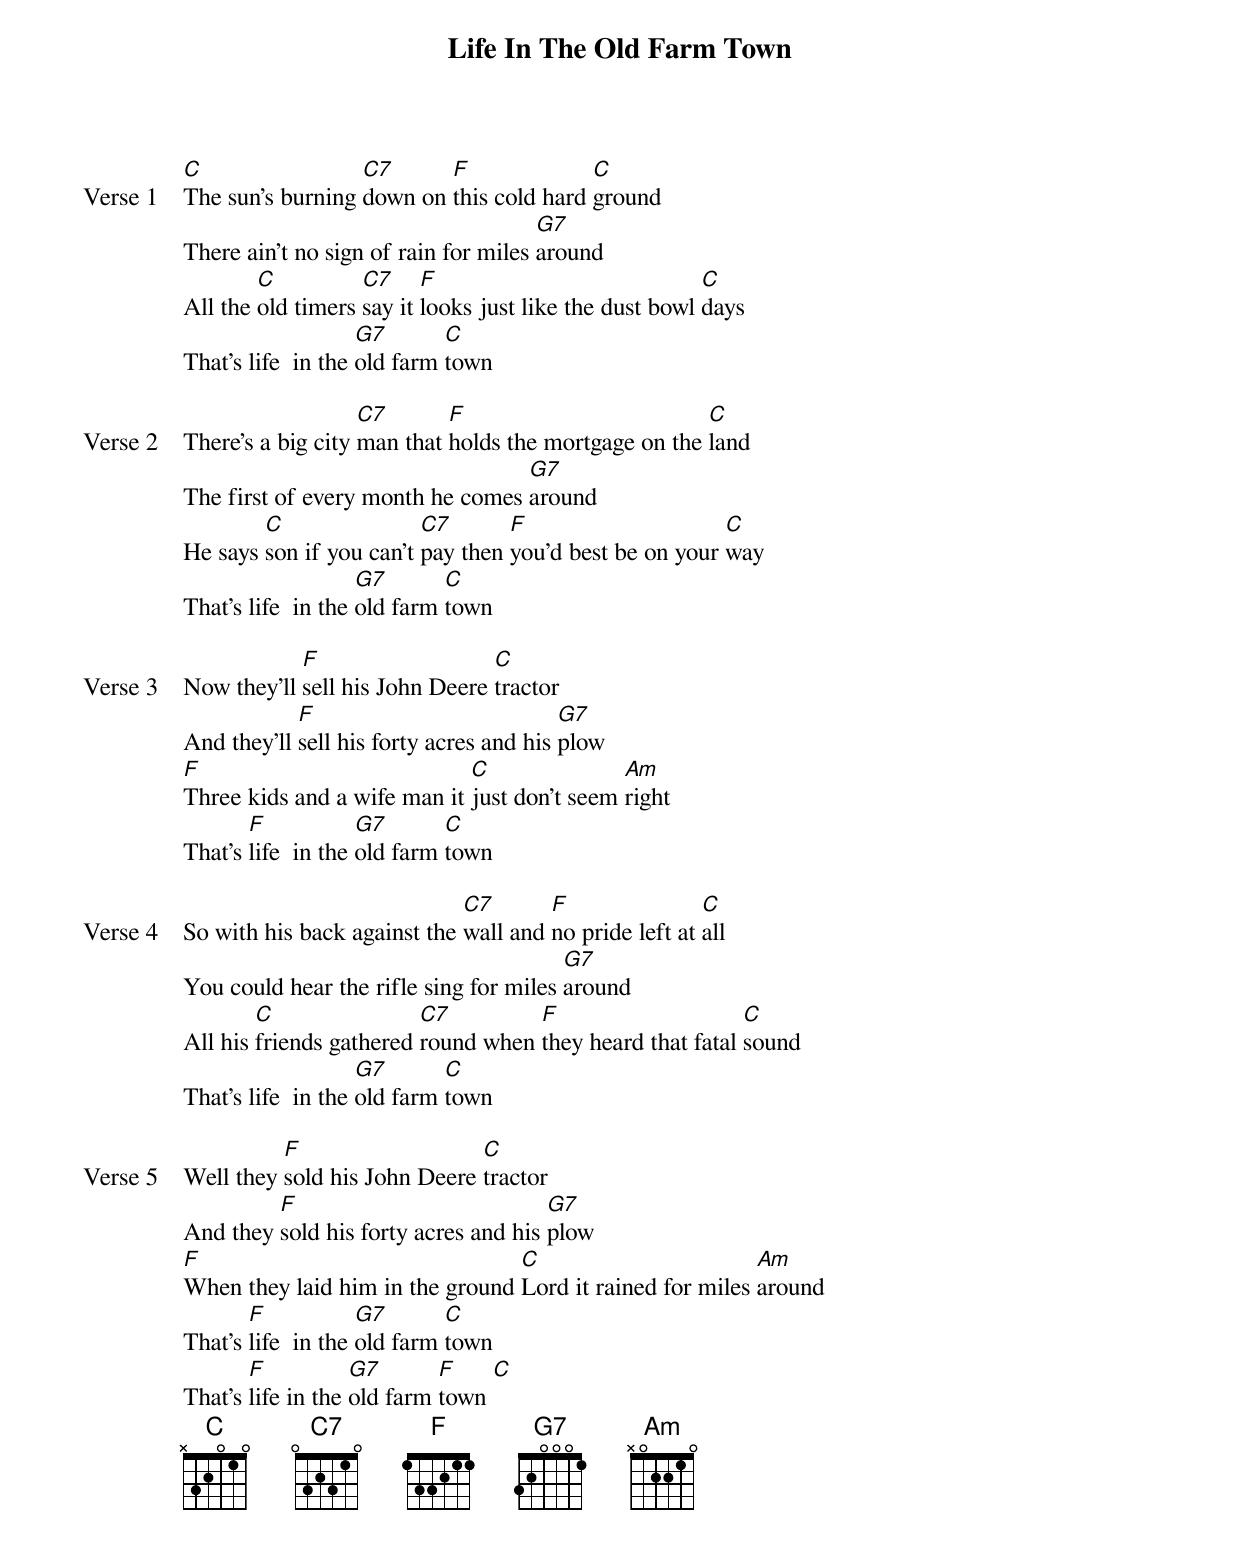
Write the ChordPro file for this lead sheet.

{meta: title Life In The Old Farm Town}
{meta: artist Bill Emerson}
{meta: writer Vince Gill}

{start_of_verse: Verse 1}
[C]The sun's burning [C7]down on [F]this cold hard [C]ground
There ain't no sign of rain for miles [G7]around
All the [C]old timers [C7]say it [F]looks just like the dust bowl [C]days
That's life  in the [G7]old farm [C]town
{end_of_verse}

{start_of_verse: Verse 2}
There's a big city [C7]man that [F]holds the mortgage on the [C]land
The first of every month he comes [G7]around
He says [C]son if you can't [C7]pay then [F]you'd best be on your [C]way
That's life  in the [G7]old farm [C]town
{end_of_verse}

{start_of_verse: Verse 3}
Now they'll [F]sell his John Deere [C]tractor
And they'll [F]sell his forty acres and his [G7]plow
[F]Three kids and a wife man it [C]just don't seem [Am]right
That's [F]life  in the [G7]old farm [C]town
{end_of_verse}

{start_of_verse: Verse 4}
So with his back against the [C7]wall and [F]no pride left at [C]all
You could hear the rifle sing for miles [G7]around
All his [C]friends gathered [C7]round when [F]they heard that fatal [C]sound
That's life  in the [G7]old farm [C]town
{end_of_verse}

{start_of_verse: Verse 5}
Well they [F]sold his John Deere [C]tractor
And they [F]sold his forty acres and his [G7]plow
[F]When they laid him in the ground [C]Lord it rained for miles [Am]around
That's [F]life  in the [G7]old farm [C]town
That's [F]life in the [G7]old farm [F]town [C]
{end_of_verse}
